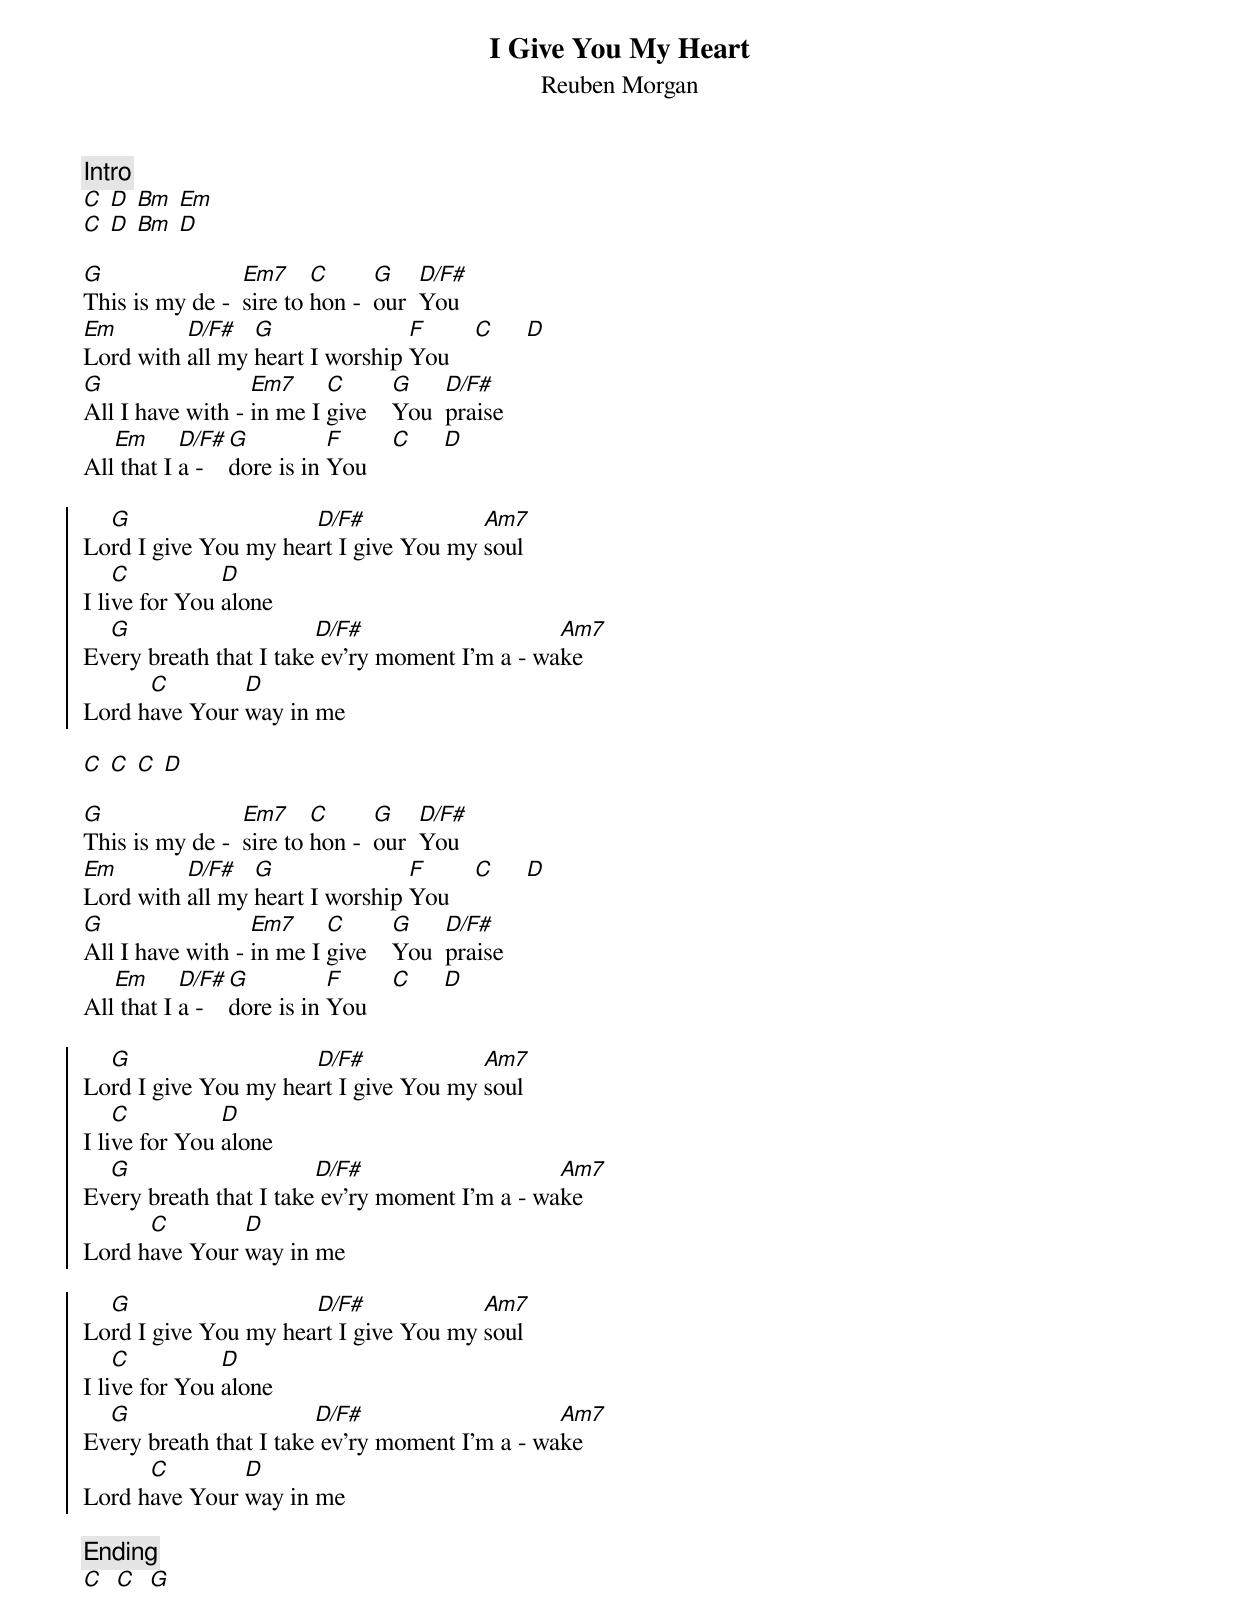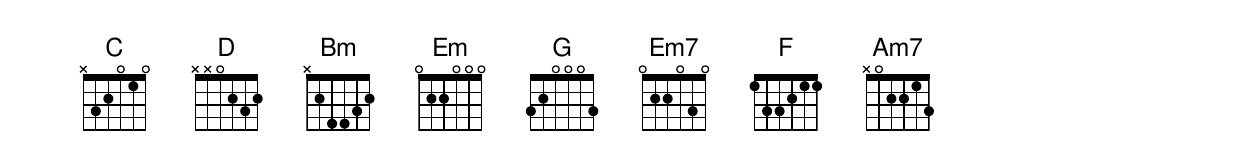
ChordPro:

{title:I Give You My Heart}
{subtitle:Reuben Morgan}
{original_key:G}
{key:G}
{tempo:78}
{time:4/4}
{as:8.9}

{c:Intro}
[C] [D] [Bm] [Em]
[C] [D] [Bm] [D]

[G]This is my de -  [Em7]sire to [C]hon -  [G]our  [D/F#]You
[Em]Lord with [D/F#]all my [G]heart I worship [F]You    [C]     [D]
[G]All I have with - [Em7]in me I [C]give    [G]You  [D/F#]praise
All[Em] that I [D/F#]a - [G]dore is in [F]You    [C]     [D]

{soc}
Lo[G]rd I give You my hea[D/F#]rt I give You my [Am7]soul
I li[C]ve for You [D]alone
Ev[G]ery breath that I take[D/F#] ev'ry moment I'm a - wa[Am7]ke
Lord h[C]ave Your [D]way in me
{eoc}

[C] [C] [C] [D]

[G]This is my de -  [Em7]sire to [C]hon -  [G]our  [D/F#]You
[Em]Lord with [D/F#]all my [G]heart I worship [F]You    [C]     [D]
[G]All I have with - [Em7]in me I [C]give    [G]You  [D/F#]praise
All[Em] that I [D/F#]a - [G]dore is in [F]You    [C]     [D]

{soc}
Lo[G]rd I give You my hea[D/F#]rt I give You my [Am7]soul
I li[C]ve for You [D]alone
Ev[G]ery breath that I take[D/F#] ev'ry moment I'm a - wa[Am7]ke
Lord h[C]ave Your [D]way in me

Lo[G]rd I give You my hea[D/F#]rt I give You my [Am7]soul
I li[C]ve for You [D]alone
Ev[G]ery breath that I take[D/F#] ev'ry moment I'm a - wa[Am7]ke
Lord h[C]ave Your [D]way in me
{eoc}

{c:Ending}
[C]  [C]  [G]
